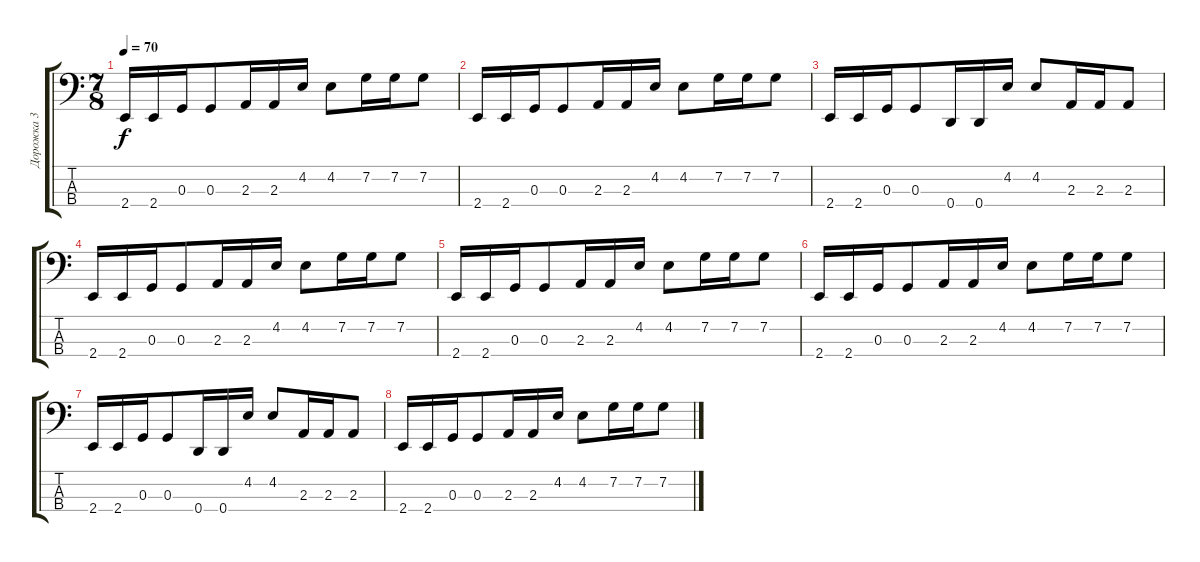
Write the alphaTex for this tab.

\track ("Дорожка 3" "Дорожка 3") {instrument electricbassfinger}
\staff {score tabs}
\tuning (F2 C2 G1 D1) {hide}
\ts (7 8)
\tempo 70
\clef f4
\ks c
2.4.16{dy f} 2.4.16 0.3.16 0.3.8 2.3.16 2.3.16 4.2.16 4.2.8 7.2.16 7.2.16 7.2.8 |
2.4.16 2.4.16 0.3.16 0.3.8 2.3.16 2.3.16 4.2.16 4.2.8 7.2.16 7.2.16 7.2.8 |
2.4.16 2.4.16 0.3.16 0.3.8 0.4.16 0.4.16 4.2.16 4.2.8 2.3.16 2.3.16 2.3.8 |
2.4.16 2.4.16 0.3.16 0.3.8 2.3.16 2.3.16 4.2.16 4.2.8 7.2.16 7.2.16 7.2.8 |
2.4.16 2.4.16 0.3.16 0.3.8 2.3.16 2.3.16 4.2.16 4.2.8 7.2.16 7.2.16 7.2.8 |
2.4.16 2.4.16 0.3.16 0.3.8 2.3.16 2.3.16 4.2.16 4.2.8 7.2.16 7.2.16 7.2.8 |
2.4.16 2.4.16 0.3.16 0.3.8 0.4.16 0.4.16 4.2.16 4.2.8 2.3.16 2.3.16 2.3.8 |
2.4.16 2.4.16 0.3.16 0.3.8 2.3.16 2.3.16 4.2.16 4.2.8 7.2.16 7.2.16 7.2.8
